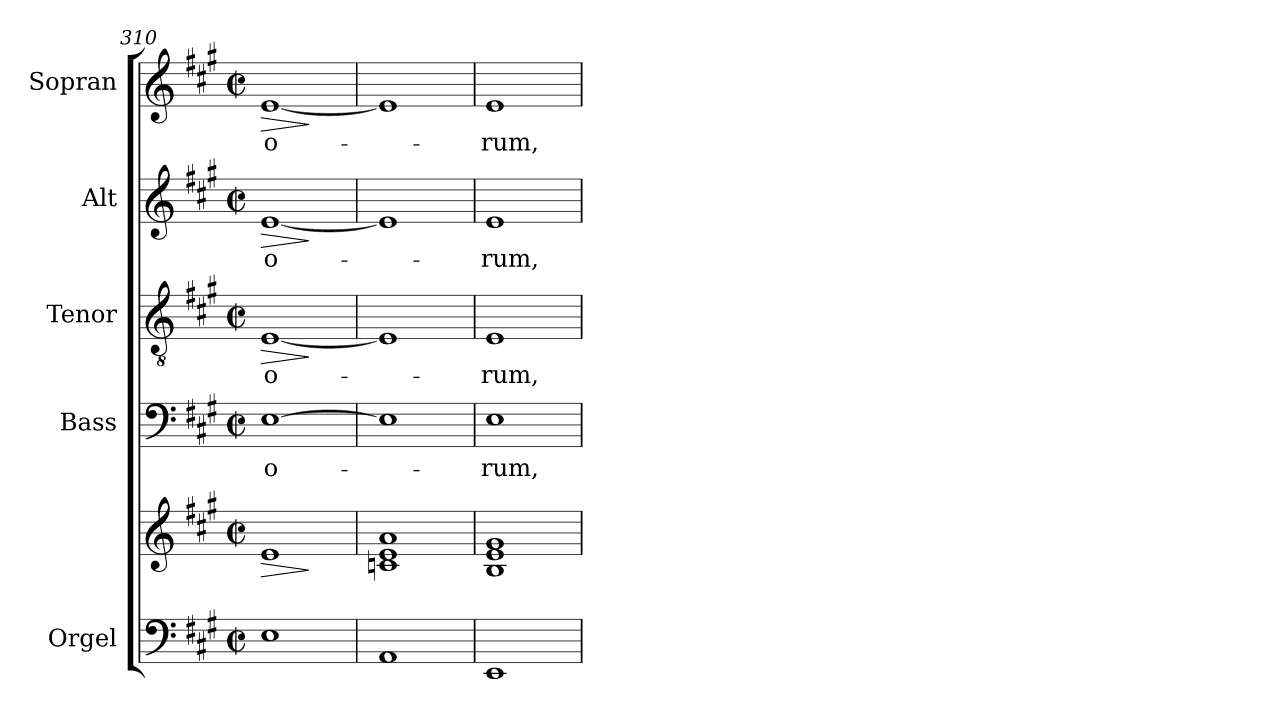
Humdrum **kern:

**kern	**kern	**dynam	**kern	**text	**kern	**text	**dynam	**kern	**text	**dynam	**kern	**text	**dynam
*part5	*part5	*part5	*part4	*part4	*part3	*part3	*part3	*part2	*part2	*part2	*part1	*part1	*part1
*staff6	*staff5	*staff5/6	*staff4	*staff4	*staff3	*staff3	*staff3	*staff2	*staff2	*staff2	*staff1	*staff1	*staff1
*I"Orgel	*	*	*I"Bass	*	*I"Tenor	*	*	*I"Alt	*	*	*I"Sopran	*	*
*I'Org.	*	*	*I'B.	*	*I'T.	*	*	*I'A.	*	*	*I'S.	*	*
*clefF4	*clefG2	*	*clefF4	*	*clefGv2	*	*	*clefG2	*	*	*clefG2	*	*
*k[f#c#g#]	*k[f#c#g#]	*	*k[f#c#g#]	*	*k[f#c#g#]	*	*	*k[f#c#g#]	*	*	*k[f#c#g#]	*	*
*A:	*A:	*	*A:	*	*A:	*	*	*A:	*	*	*A:	*	*
*M2/2	*M2/2	*	*M2/2	*	*M2/2	*	*	*M2/2	*	*	*M2/2	*	*
*met(c|)	*met(c|)	*	*met(c|)	*	*met(c|)	*	*	*met(c|)	*	*	*met(c|)	*	*
=310	=310	=310	=310	=310	=310	=310	=310	=310	=310	=310	=310	=310	=310
!	!	!LO:HP:b	!	!LO:LY:b	!	!LO:LY:b	!LO:HP:b	!	!LO:LY:b	!LO:HP:b	!	!LO:LY:b	!LO:HP:b
1E	1e	>	[1E	-o-	[1E	-o-	>	[1e	-o-	>	[1e	-o-	>
.	.	]	.	.	.	.	]	.	.	]	.	.	]
=311	=311	=311	=311	=311	=311	=311	=311	=311	=311	=311	=311	=311	=311
1AA	1cn 1e 1a	.	1E]	.	1E]	.	.	1e]	.	.	1e]	.	.
!!LO:LB:g=z
=312	=312	=312	=312	=312	=312	=312	=312	=312	=312	=312	=312	=312	=312
!	!	!	!	!LO:LY:b	!	!LO:LY:b	!	!	!LO:LY:b	!	!	!LO:LY:b	!
1EE	1B 1e 1g#	.	1E	-rum,	1E	-rum,	.	1e	-rum,	.	1e	-rum,	.
=	=	=	=	=	=	=	=	=	=	=	=	=	=
*-	*-	*-	*-	*-	*-	*-	*-	*-	*-	*-	*-	*-	*-
